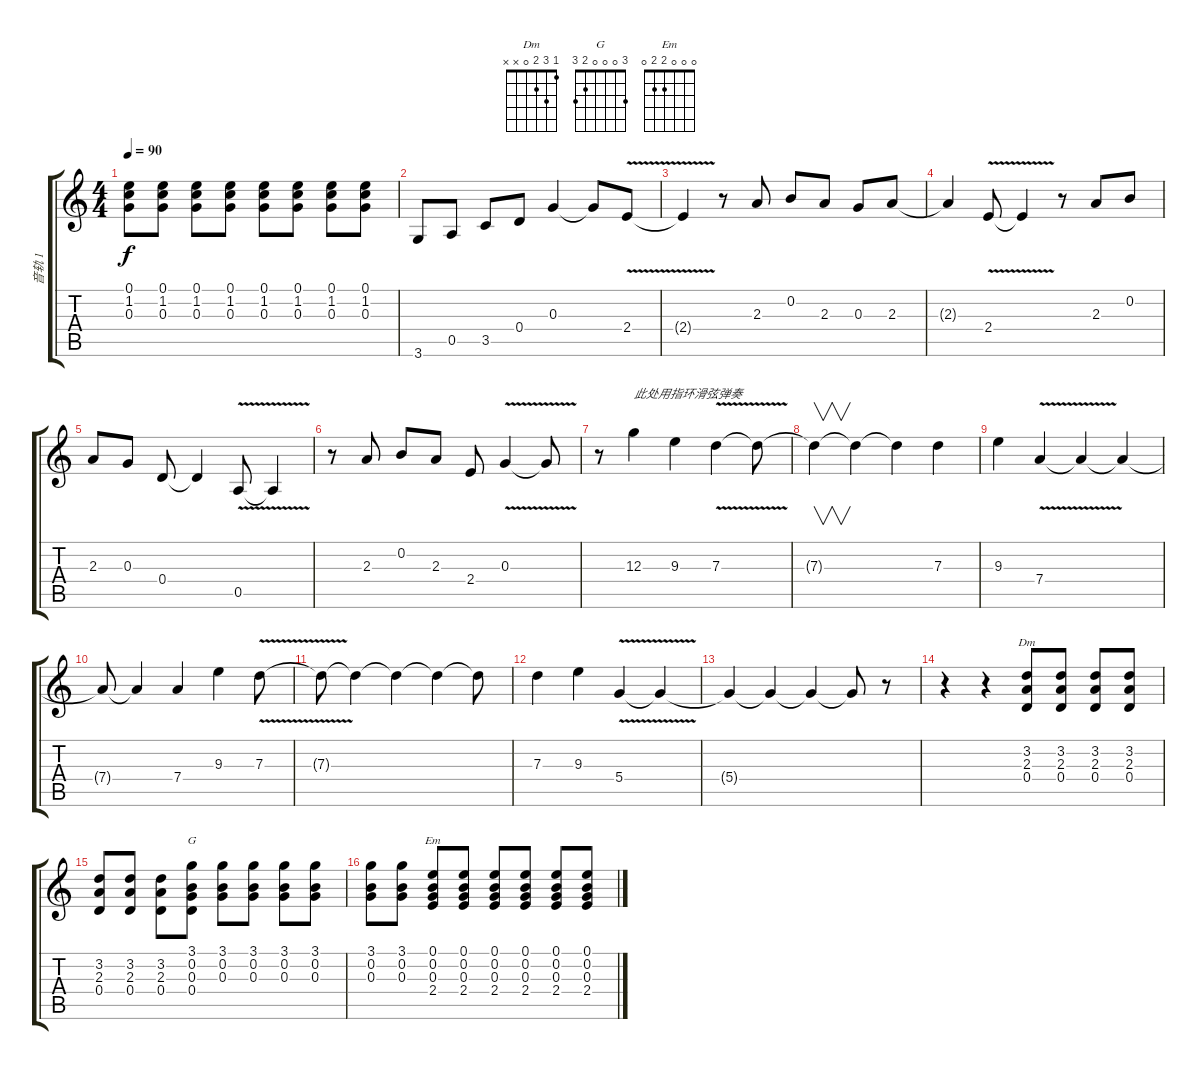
\track ("音轨 1" "音轨 1") {instrument overdrivenguitar}
\staff {score tabs}
\tuning (E4 B3 G3 D3 A2 E2) {hide}
\chord ("Dm" 1 3 2 0 x x)
\chord ("G" 3 0 0 0 2 3)
\chord ("Em" 0 0 0 2 2 0)
\ts (4 4)
\tempo 90
\clef g2
\ks c
(0.1 1.2 0.3).8{dy f} (0.1 1.2 0.3).8 (0.1 1.2 0.3).8 (0.1 1.2 0.3).8 (0.1 1.2 0.3).8 (0.1 1.2 0.3).8 (0.1 1.2 0.3).8 (0.1 1.2 0.3).8 |
3.6.8{volume 13 instrument overdrivenguitar} 0.5.8 3.5.8 0.4.8 0.3.4 0.3{t}.8 2.4{v}.8 |
2.4{t}.4 r.8 2.3.8 0.2.8 2.3.8 0.3.8 2.3.8 |
2.3{t}.4 2.4{v}.8 2.4{t}.4 r.8 2.3.8 0.2.8 |
2.3.8 0.3.8 0.4.8 0.4{t}.4 0.5{v}.8 0.5{t}.4 |
r.8 2.3.8 0.2.8 2.3.8 2.4.8 0.3{v}.4 0.3{t}.8 |
r.8{volume 16 balance 8 instrument distortionguitar} 12.3.4{txt "此处用指环滑弦弹奏"} 9.3.4 7.3{v}.4 7.3{t}.8 |
7.3{t}.4{v} 7.3{t}.4 7.3{t}.4 7.3.4 |
9.3.4 7.4{v}.4 7.4{t}.4 7.4{t}.4 |
7.4{t}.8 7.4{t}.4 7.4.4 9.3.4 7.3{v}.8 |
7.3{t}.8 7.3{t}.4 7.3{t}.4 7.3{t}.4 7.3{t}.8 |
7.3.4 9.3.4 5.4{v}.4 5.4{t}.4 |
5.4{t}.4 5.4{t}.4 5.4{t}.4 5.4{t}.8 r.8 |
r.4{volume 8 instrument overdrivenguitar} r.4 (3.2 2.3 0.4).8{ch "Dm"} (3.2 2.3 0.4).8 (3.2 2.3 0.4).8 (3.2 2.3 0.4).8 |
(3.2 2.3 0.4).8 (3.2 2.3 0.4).8 (3.2 2.3 0.4).8 (3.1 0.2 0.3 0.4).8{ch "G"} (3.1 0.2 0.3).8 (3.1 0.2 0.3).8 (3.1 0.2 0.3).8 (3.1 0.2 0.3).8 |
(3.1 0.2 0.3).8 (3.1 0.2 0.3).8 (0.1 0.2 0.3 2.4).8{ch "Em"} (0.1 0.2 0.3 2.4).8 (0.1 0.2 0.3 2.4).8 (0.1 0.2 0.3 2.4).8 (0.1 0.2 0.3 2.4).8 (0.1 0.2 0.3 2.4).8
